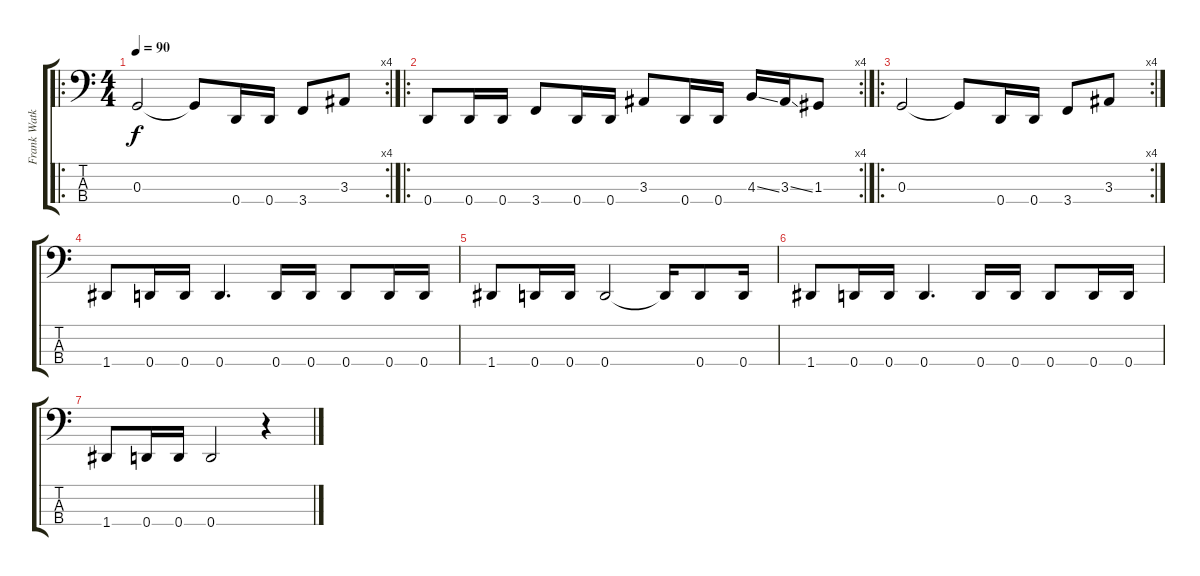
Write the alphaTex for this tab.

\track ("Frank Watkins" "Frank Watk") {instrument electricbasspick}
\staff {score tabs}
\tuning (F2 C2 G1 D1) {hide}
\ro
\rc 4
\ts (4 4)
\tempo 90
\clef f4
\ks c
0.3.2{dy f} 0.3{t}.8 0.4.16 0.4.16 3.4.8 3.3.8 |
\ro
\rc 4
0.4.8 0.4.16 0.4.16 3.4.8 0.4.16 0.4.16 3.3.8 0.4.16 0.4.16 4.3{ss}.16 3.3{ss}.16 1.3.8 |
\ro
\rc 4
0.3.2 0.3{t}.8 0.4.16 0.4.16 3.4.8 3.3.8 |
1.4.8 0.4.16 0.4.16 0.4.4{d} 0.4.16 0.4.16 0.4.8 0.4.16 0.4.16 |
1.4.8 0.4.16 0.4.16 0.4.2 0.4{t}.16 0.4.8 0.4.16 |
1.4.8 0.4.16 0.4.16 0.4.4{d} 0.4.16 0.4.16 0.4.8 0.4.16 0.4.16 |
1.4.8 0.4.16 0.4.16 0.4.2 r.4
